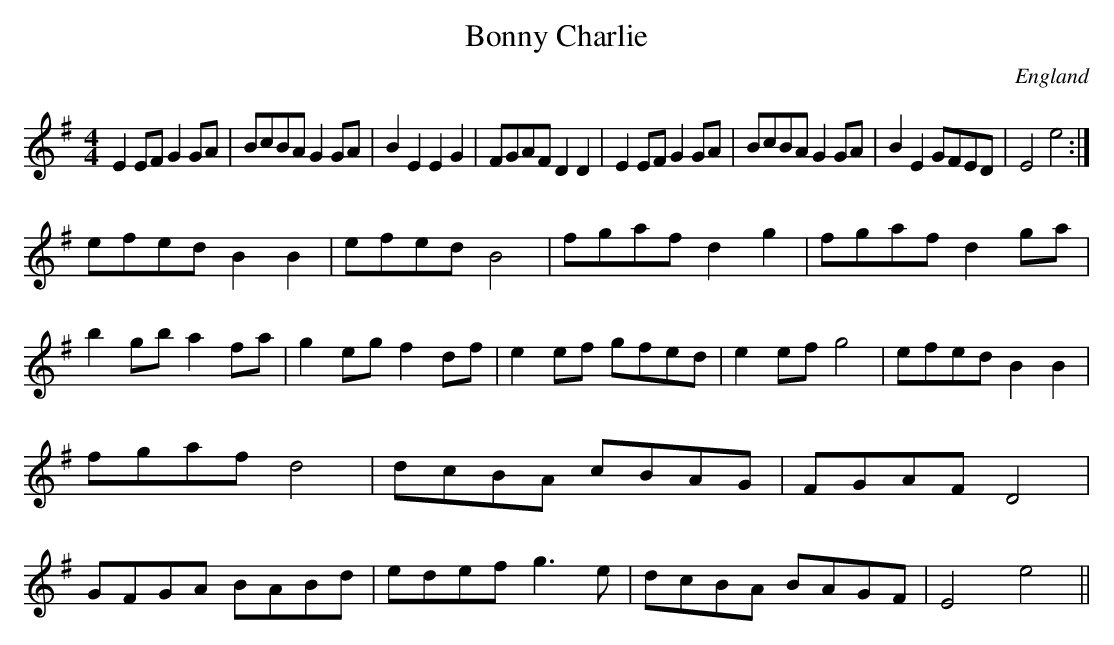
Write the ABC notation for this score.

X:1
T:Bonny Charlie
O:England
M:4/4
K:Em
E2EF G2GA | BcBA G2GA | B2E2 E2G2 | FGAF D2D2 |\
E2EF G2GA | BcBA G2GA | B2E2 GFED | E4 e4 :|*
efed B2B2 | efed B4 | fgaf d2g2 | fgaf d2ga |\
b2gb a2fa | g2eg f2df | e2ef gfed | e2ef g4 | \
efed B2B2 | fgaf d4 | dcBA cBAG | FGAF D4 |\
GFGA BABd | edef g3e | dcBA BAGF | E4 e4 ||**
